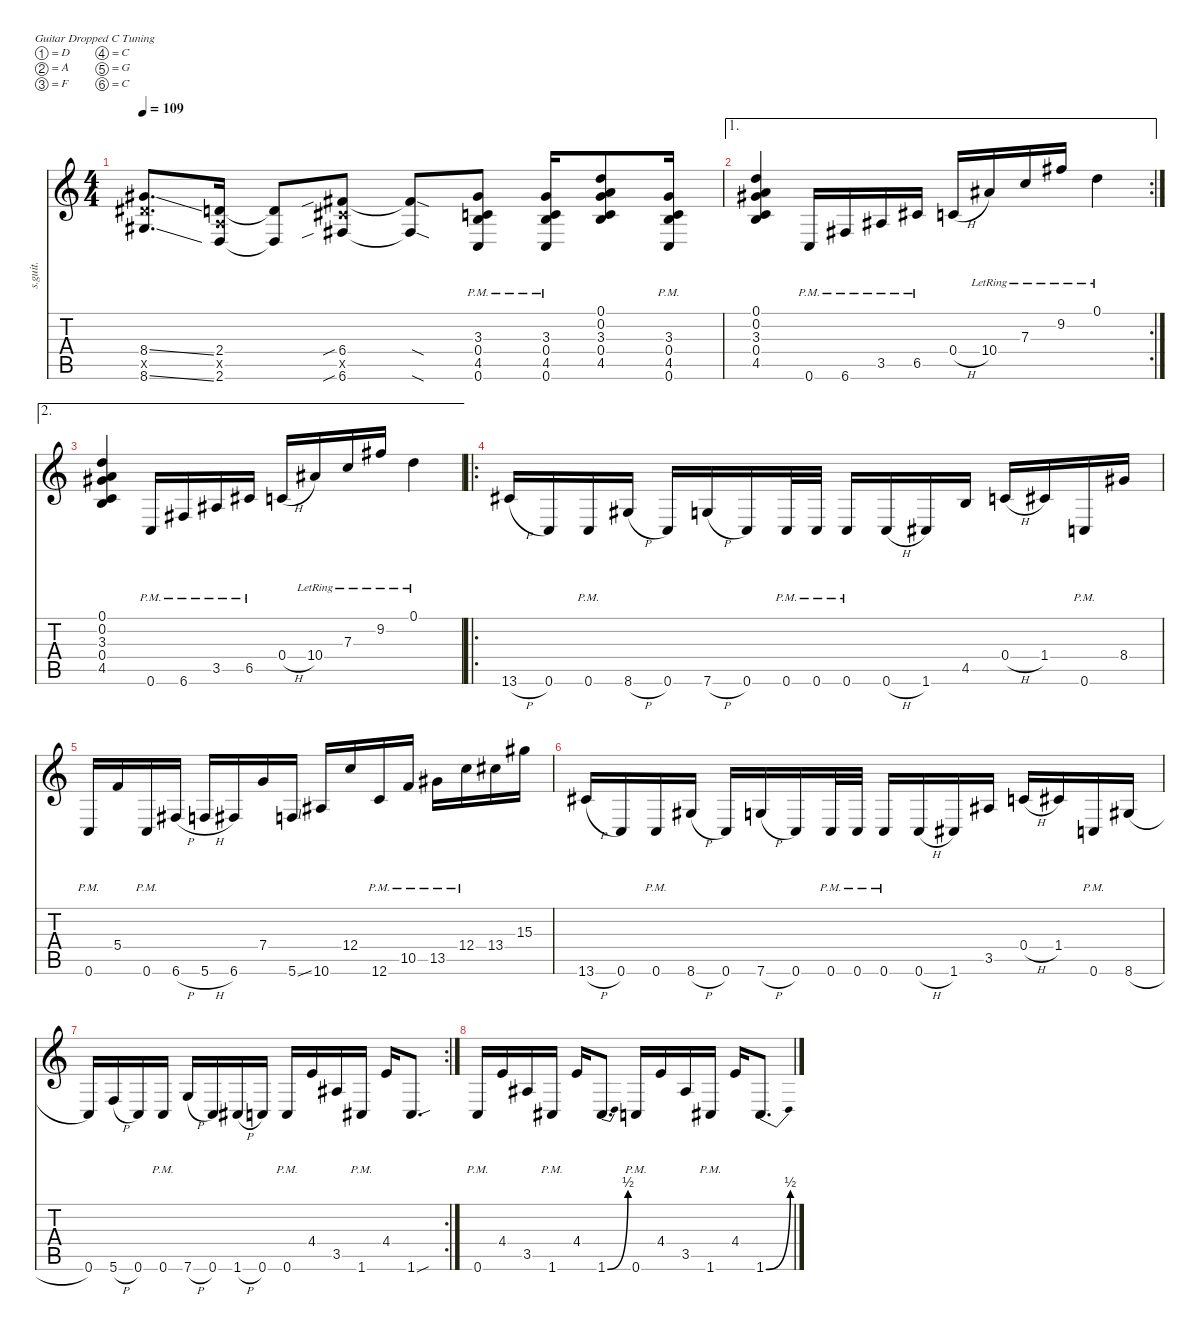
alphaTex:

\defaultSystemsLayout 4
\hideDynamics
\bracketExtendMode nobrackets
\track ("Rhythm 1" "s.guit.") {instrument distortionguitar}
\staff {score tabs}
\tuning (D4 A3 F3 C3 G2 C2)
\ts (4 4)
\tempo 109
\clef g2
\ks c
(8.4{ss acc #} 8.6{ss acc #} 8.5{x acc #}).8{d lyrics (0 "") lyrics (1 "") lyrics (2 "") lyrics (3 "") lyrics (4 "") dy mf} (2.4 2.6 2.5{x}).16{lyrics (0 "") lyrics (1 "") lyrics (2 "") lyrics (3 "") lyrics (4 "")} (2.4{t} 2.6{t}).8{lyrics (0 "") lyrics (1 "") lyrics (2 "") lyrics (3 "") lyrics (4 "")} (6.4{sib acc #} 6.6{sib acc #} 6.5{x acc #}).8{lyrics (0 "") lyrics (1 "") lyrics (2 "") lyrics (3 "") lyrics (4 "")} (6.4{sod t acc #} 6.6{sod t acc #}).8{lyrics (0 "") lyrics (1 "") lyrics (2 "") lyrics (3 "") lyrics (4 "")} (0.4{pm} 4.5{pm} 0.6{pm} 3.3{pm acc #}).8{lyrics (0 "") lyrics (1 "") lyrics (2 "") lyrics (3 "") lyrics (4 "")} (0.4{pm} 4.5{pm} 0.6{pm} 3.3{pm acc #}).16{lyrics (0 "") lyrics (1 "") lyrics (2 "") lyrics (3 "") lyrics (4 "")} (3.3{acc #} 0.4 4.5 0.2 0.1).8{lyrics (0 "") lyrics (1 "") lyrics (2 "") lyrics (3 "") lyrics (4 "")} (0.4{pm} 4.5{pm} 0.6{pm} 3.3{pm acc #}).16{lyrics (0 "") lyrics (1 "") lyrics (2 "") lyrics (3 "") lyrics (4 "")} |
\ae 1
\rc 2
(3.3{acc #} 0.4 4.5 0.2 0.1).4{lyrics (0 "") lyrics (1 "") lyrics (2 "") lyrics (3 "") lyrics (4 "")} 0.6{pm}.16{lyrics (0 "") lyrics (1 "") lyrics (2 "") lyrics (3 "") lyrics (4 "")} 6.6{pm acc #}.16{lyrics (0 "") lyrics (1 "") lyrics (2 "") lyrics (3 "") lyrics (4 "")} 3.5{pm acc #}.16{lyrics (0 "") lyrics (1 "") lyrics (2 "") lyrics (3 "") lyrics (4 "")} 6.5{pm acc #}.16{lyrics (0 "") lyrics (1 "") lyrics (2 "") lyrics (3 "") lyrics (4 "")} 0.4{h}.16{lyrics (0 "") lyrics (1 "") lyrics (2 "") lyrics (3 "") lyrics (4 "")} 10.4{lr acc #}.16{lyrics (0 "") lyrics (1 "") lyrics (2 "") lyrics (3 "") lyrics (4 "")} 7.3{lr}.16{lyrics (0 "") lyrics (1 "") lyrics (2 "") lyrics (3 "") lyrics (4 "")} 9.2{lr acc #}.16{lyrics (0 "") lyrics (1 "") lyrics (2 "") lyrics (3 "") lyrics (4 "")} 0.1{lr}.4{lyrics (0 "") lyrics (1 "") lyrics (2 "") lyrics (3 "") lyrics (4 "")} |
\ae 2
(3.3{acc #} 0.4 4.5 0.2 0.1).4{lyrics (0 "") lyrics (1 "") lyrics (2 "") lyrics (3 "") lyrics (4 "")} 0.6{pm}.16{lyrics (0 "") lyrics (1 "") lyrics (2 "") lyrics (3 "") lyrics (4 "")} 6.6{pm acc #}.16{lyrics (0 "") lyrics (1 "") lyrics (2 "") lyrics (3 "") lyrics (4 "")} 3.5{pm acc #}.16{lyrics (0 "") lyrics (1 "") lyrics (2 "") lyrics (3 "") lyrics (4 "")} 6.5{pm acc #}.16{lyrics (0 "") lyrics (1 "") lyrics (2 "") lyrics (3 "") lyrics (4 "")} 0.4{h}.16{lyrics (0 "") lyrics (1 "") lyrics (2 "") lyrics (3 "") lyrics (4 "")} 10.4{lr acc #}.16{lyrics (0 "") lyrics (1 "") lyrics (2 "") lyrics (3 "") lyrics (4 "")} 7.3{lr}.16{lyrics (0 "") lyrics (1 "") lyrics (2 "") lyrics (3 "") lyrics (4 "")} 9.2{lr acc #}.16{lyrics (0 "") lyrics (1 "") lyrics (2 "") lyrics (3 "") lyrics (4 "")} 0.1{lr}.4{lyrics (0 "") lyrics (1 "") lyrics (2 "") lyrics (3 "") lyrics (4 "")} |
\ro
13.6{h acc #}.16{lyrics (0 "") lyrics (1 "") lyrics (2 "") lyrics (3 "") lyrics (4 "")} 0.6.16{lyrics (0 "") lyrics (1 "") lyrics (2 "") lyrics (3 "") lyrics (4 "")} 0.6{pm}.16{lyrics (0 "") lyrics (1 "") lyrics (2 "") lyrics (3 "") lyrics (4 "")} 8.6{h acc #}.16{lyrics (0 "") lyrics (1 "") lyrics (2 "") lyrics (3 "") lyrics (4 "")} 0.6.16{lyrics (0 "") lyrics (1 "") lyrics (2 "") lyrics (3 "") lyrics (4 "")} 7.6{h}.16{lyrics (0 "") lyrics (1 "") lyrics (2 "") lyrics (3 "") lyrics (4 "")} 0.6.16{lyrics (0 "") lyrics (1 "") lyrics (2 "") lyrics (3 "") lyrics (4 "")} 0.6{pm}.32{lyrics (0 "") lyrics (1 "") lyrics (2 "") lyrics (3 "") lyrics (4 "")} 0.6{pm}.32{lyrics (0 "") lyrics (1 "") lyrics (2 "") lyrics (3 "") lyrics (4 "")} 0.6{pm}.16{lyrics (0 "") lyrics (1 "") lyrics (2 "") lyrics (3 "") lyrics (4 "")} 0.6{h}.16{lyrics (0 "") lyrics (1 "") lyrics (2 "") lyrics (3 "") lyrics (4 "")} 1.6{acc #}.16{lyrics (0 "") lyrics (1 "") lyrics (2 "") lyrics (3 "") lyrics (4 "")} 4.5.16{lyrics (0 "") lyrics (1 "") lyrics (2 "") lyrics (3 "") lyrics (4 "")} 0.4{h}.16{lyrics (0 "") lyrics (1 "") lyrics (2 "") lyrics (3 "") lyrics (4 "")} 1.4{acc #}.16{lyrics (0 "") lyrics (1 "") lyrics (2 "") lyrics (3 "") lyrics (4 "")} 0.6{pm}.16{lyrics (0 "") lyrics (1 "") lyrics (2 "") lyrics (3 "") lyrics (4 "")} 8.4{acc #}.16{lyrics (0 "") lyrics (1 "") lyrics (2 "") lyrics (3 "") lyrics (4 "")} |
0.6{pm}.16{lyrics (0 "") lyrics (1 "") lyrics (2 "") lyrics (3 "") lyrics (4 "")} 5.4.16{lyrics (0 "") lyrics (1 "") lyrics (2 "") lyrics (3 "") lyrics (4 "")} 0.6{pm}.16{lyrics (0 "") lyrics (1 "") lyrics (2 "") lyrics (3 "") lyrics (4 "")} 6.6{h acc #}.16{lyrics (0 "") lyrics (1 "") lyrics (2 "") lyrics (3 "") lyrics (4 "")} 5.6{h}.16{lyrics (0 "") lyrics (1 "") lyrics (2 "") lyrics (3 "") lyrics (4 "")} 6.6{acc #}.16{lyrics (0 "") lyrics (1 "") lyrics (2 "") lyrics (3 "") lyrics (4 "")} 7.4.16{lyrics (0 "") lyrics (1 "") lyrics (2 "") lyrics (3 "") lyrics (4 "")} 5.6{ss}.16{lyrics (0 "") lyrics (1 "") lyrics (2 "") lyrics (3 "") lyrics (4 "")} 10.6{acc #}.16{lyrics (0 "") lyrics (1 "") lyrics (2 "") lyrics (3 "") lyrics (4 "")} 12.4.16{lyrics (0 "") lyrics (1 "") lyrics (2 "") lyrics (3 "") lyrics (4 "")} 12.6{pm}.16{lyrics (0 "") lyrics (1 "") lyrics (2 "") lyrics (3 "") lyrics (4 "")} 10.5{pm}.16{lyrics (0 "") lyrics (1 "") lyrics (2 "") lyrics (3 "") lyrics (4 "")} 13.5{pm acc #}.16{lyrics (0 "") lyrics (1 "") lyrics (2 "") lyrics (3 "") lyrics (4 "")} 12.4{pm}.16{lyrics (0 "") lyrics (1 "") lyrics (2 "") lyrics (3 "") lyrics (4 "")} 13.4{acc #}.16{lyrics (0 "") lyrics (1 "") lyrics (2 "") lyrics (3 "") lyrics (4 "")} 15.3{acc #}.16{lyrics (0 "") lyrics (1 "") lyrics (2 "") lyrics (3 "") lyrics (4 "")} |
13.6{h acc #}.16{lyrics (0 "") lyrics (1 "") lyrics (2 "") lyrics (3 "") lyrics (4 "")} 0.6.16{lyrics (0 "") lyrics (1 "") lyrics (2 "") lyrics (3 "") lyrics (4 "")} 0.6{pm}.16{lyrics (0 "") lyrics (1 "") lyrics (2 "") lyrics (3 "") lyrics (4 "")} 8.6{h acc #}.16{lyrics (0 "") lyrics (1 "") lyrics (2 "") lyrics (3 "") lyrics (4 "")} 0.6.16{lyrics (0 "") lyrics (1 "") lyrics (2 "") lyrics (3 "") lyrics (4 "")} 7.6{h}.16{lyrics (0 "") lyrics (1 "") lyrics (2 "") lyrics (3 "") lyrics (4 "")} 0.6.16{lyrics (0 "") lyrics (1 "") lyrics (2 "") lyrics (3 "") lyrics (4 "")} 0.6{pm}.32{lyrics (0 "") lyrics (1 "") lyrics (2 "") lyrics (3 "") lyrics (4 "")} 0.6{pm}.32{lyrics (0 "") lyrics (1 "") lyrics (2 "") lyrics (3 "") lyrics (4 "")} 0.6{pm}.16{lyrics (0 "") lyrics (1 "") lyrics (2 "") lyrics (3 "") lyrics (4 "")} 0.6{h}.16{lyrics (0 "") lyrics (1 "") lyrics (2 "") lyrics (3 "") lyrics (4 "")} 1.6{acc #}.16{lyrics (0 "") lyrics (1 "") lyrics (2 "") lyrics (3 "") lyrics (4 "")} 3.5{acc #}.16{lyrics (0 "") lyrics (1 "") lyrics (2 "") lyrics (3 "") lyrics (4 "")} 0.4{h}.16{lyrics (0 "") lyrics (1 "") lyrics (2 "") lyrics (3 "") lyrics (4 "")} 1.4{acc #}.16{lyrics (0 "") lyrics (1 "") lyrics (2 "") lyrics (3 "") lyrics (4 "")} 0.6{pm}.16{lyrics (0 "") lyrics (1 "") lyrics (2 "") lyrics (3 "") lyrics (4 "")} 8.6{h acc #}.16{lyrics (0 "") lyrics (1 "") lyrics (2 "") lyrics (3 "") lyrics (4 "")} |
\rc 2
0.6.16{lyrics (0 "") lyrics (1 "") lyrics (2 "") lyrics (3 "") lyrics (4 "")} 5.6{h}.16{lyrics (0 "") lyrics (1 "") lyrics (2 "") lyrics (3 "") lyrics (4 "")} 0.6.16{lyrics (0 "") lyrics (1 "") lyrics (2 "") lyrics (3 "") lyrics (4 "")} 0.6{pm}.16{lyrics (0 "") lyrics (1 "") lyrics (2 "") lyrics (3 "") lyrics (4 "")} 7.6{h}.16{lyrics (0 "") lyrics (1 "") lyrics (2 "") lyrics (3 "") lyrics (4 "")} 0.6.16{lyrics (0 "") lyrics (1 "") lyrics (2 "") lyrics (3 "") lyrics (4 "")} 1.6{h acc #}.16{lyrics (0 "") lyrics (1 "") lyrics (2 "") lyrics (3 "") lyrics (4 "")} 0.6.16{lyrics (0 "") lyrics (1 "") lyrics (2 "") lyrics (3 "") lyrics (4 "")} 0.6{pm}.16{lyrics (0 "") lyrics (1 "") lyrics (2 "") lyrics (3 "") lyrics (4 "")} 4.4.16{lyrics (0 "") lyrics (1 "") lyrics (2 "") lyrics (3 "") lyrics (4 "")} 3.5{acc #}.16{lyrics (0 "") lyrics (1 "") lyrics (2 "") lyrics (3 "") lyrics (4 "")} 1.6{pm acc #}.16{lyrics (0 "") lyrics (1 "") lyrics (2 "") lyrics (3 "") lyrics (4 "")} 4.4.16{lyrics (0 "") lyrics (1 "") lyrics (2 "") lyrics (3 "") lyrics (4 "")} 1.6{sou acc #}.8{d lyrics (0 "") lyrics (1 "") lyrics (2 "") lyrics (3 "") lyrics (4 "")} |
0.6{pm}.16{lyrics (0 "") lyrics (1 "") lyrics (2 "") lyrics (3 "") lyrics (4 "")} 4.4.16{lyrics (0 "") lyrics (1 "") lyrics (2 "") lyrics (3 "") lyrics (4 "")} 3.5{acc #}.16{lyrics (0 "") lyrics (1 "") lyrics (2 "") lyrics (3 "") lyrics (4 "")} 1.6{pm acc #}.16{lyrics (0 "") lyrics (1 "") lyrics (2 "") lyrics (3 "") lyrics (4 "")} 4.4.16{lyrics (0 "") lyrics (1 "") lyrics (2 "") lyrics (3 "") lyrics (4 "")} 1.6{be (bend 0 0 60 2) acc #}.8{d lyrics (0 "") lyrics (1 "") lyrics (2 "") lyrics (3 "") lyrics (4 "")} 0.6{pm}.16{lyrics (0 "") lyrics (1 "") lyrics (2 "") lyrics (3 "") lyrics (4 "")} 4.4.16{lyrics (0 "") lyrics (1 "") lyrics (2 "") lyrics (3 "") lyrics (4 "")} 3.5{acc #}.16{lyrics (0 "") lyrics (1 "") lyrics (2 "") lyrics (3 "") lyrics (4 "")} 1.6{pm acc #}.16{lyrics (0 "") lyrics (1 "") lyrics (2 "") lyrics (3 "") lyrics (4 "")} 4.4.16{lyrics (0 "") lyrics (1 "") lyrics (2 "") lyrics (3 "") lyrics (4 "")} 1.6{be (bend 0 0 60 2) acc #}.8{d lyrics (0 "") lyrics (1 "") lyrics (2 "") lyrics (3 "") lyrics (4 "")}
